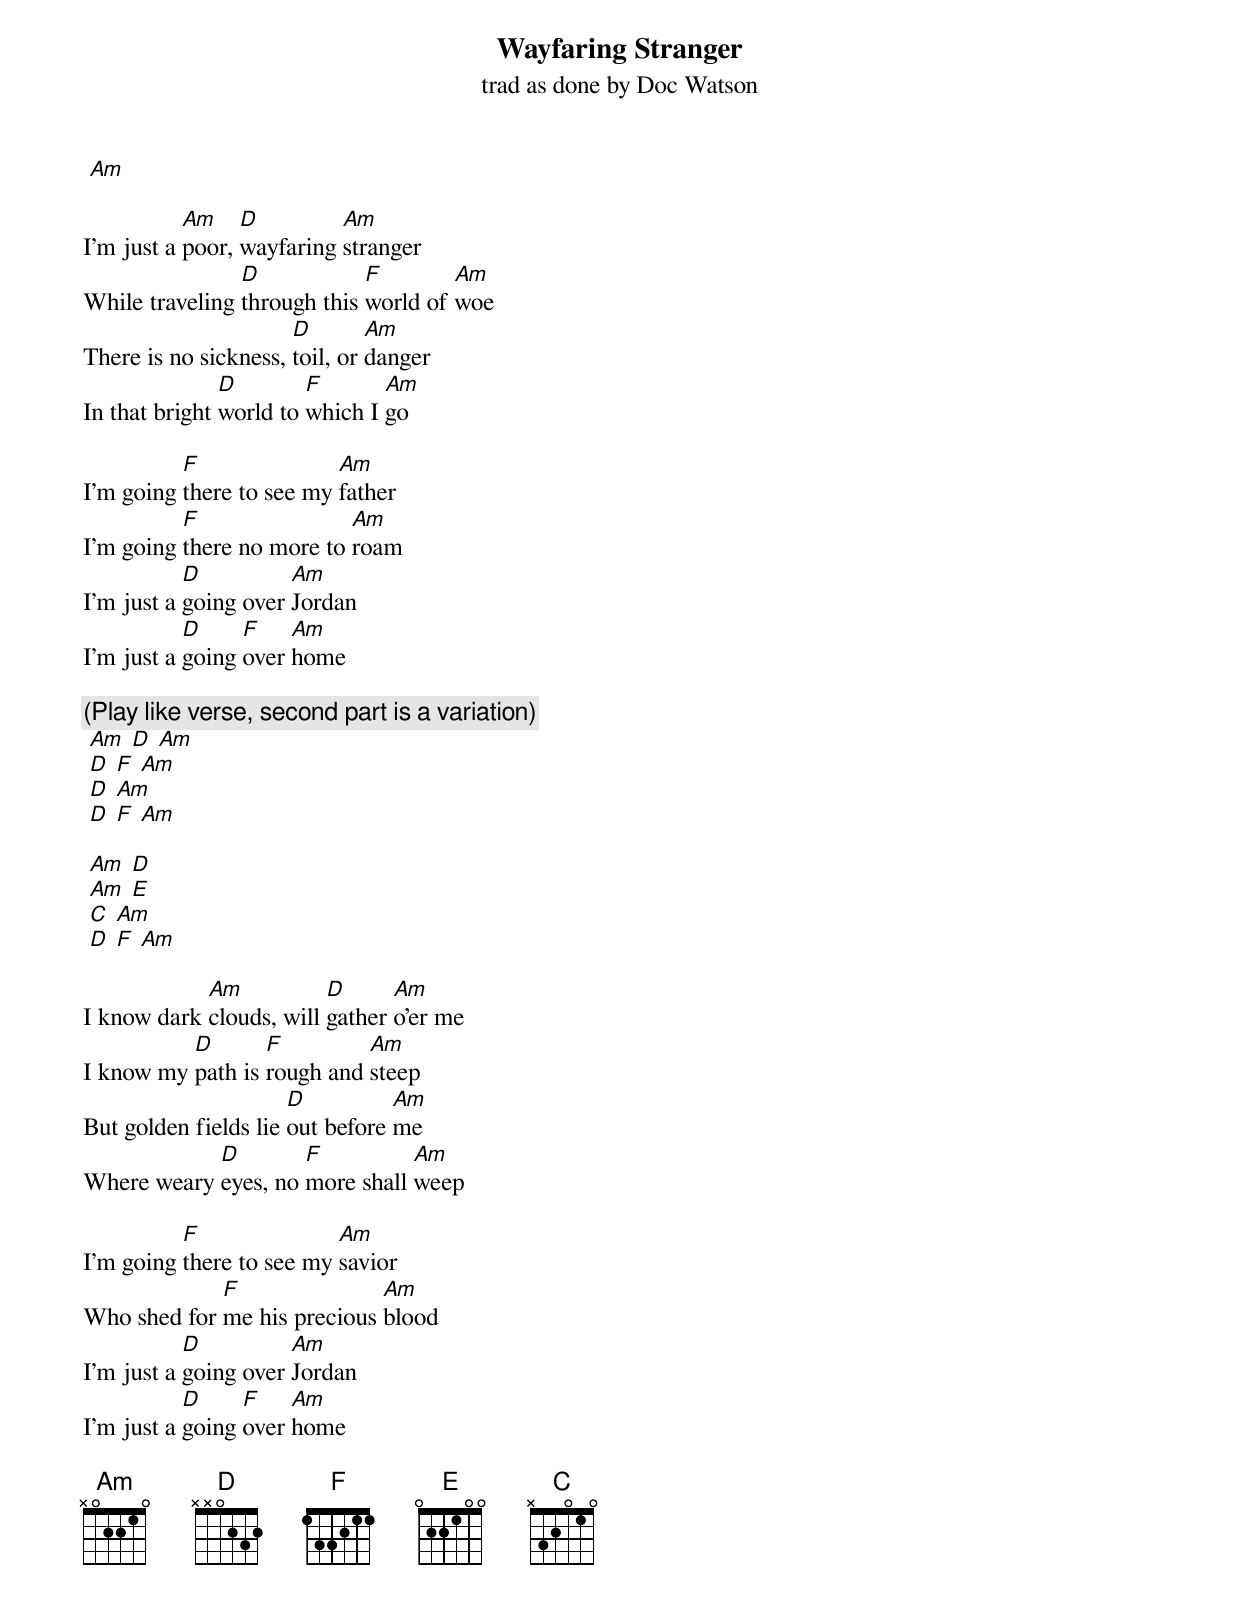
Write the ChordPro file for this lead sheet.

{title: Wayfaring Stranger}
{subtitle: trad as done by Doc Watson}

 [Am]

I'm just a [Am]poor, [D]wayfaring [Am]stranger
While traveling [D]through this [F]world of [Am]woe
There is no sickness, [D]toil, or [Am]danger
In that bright [D]world to [F]which I [Am]go

I'm going [F]there to see my [Am]father
I'm going [F]there no more to [Am]roam
I'm just a [D]going over [Am]Jordan
I'm just a [D]going [F]over [Am]home

{c:(Play like verse, second part is a variation)}
 [Am] [D] [Am]
 [D] [F] [Am]
 [D] [Am]
 [D] [F] [Am]

 [Am] [D]
 [Am] [E]
 [C] [Am]
 [D] [F] [Am]

I know dark [Am]clouds, will [D]gather [Am]o'er me
I know my [D]path is [F]rough and [Am]steep
But golden fields lie [D]out before [Am]me
Where weary [D]eyes, no [F]more shall [Am]weep

I'm going [F]there to see my [Am]savior
Who shed for [F]me his precious [Am]blood
I'm just a [D]going over [Am]Jordan
I'm just a [D]going [F]over [Am]home

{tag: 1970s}
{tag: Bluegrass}
